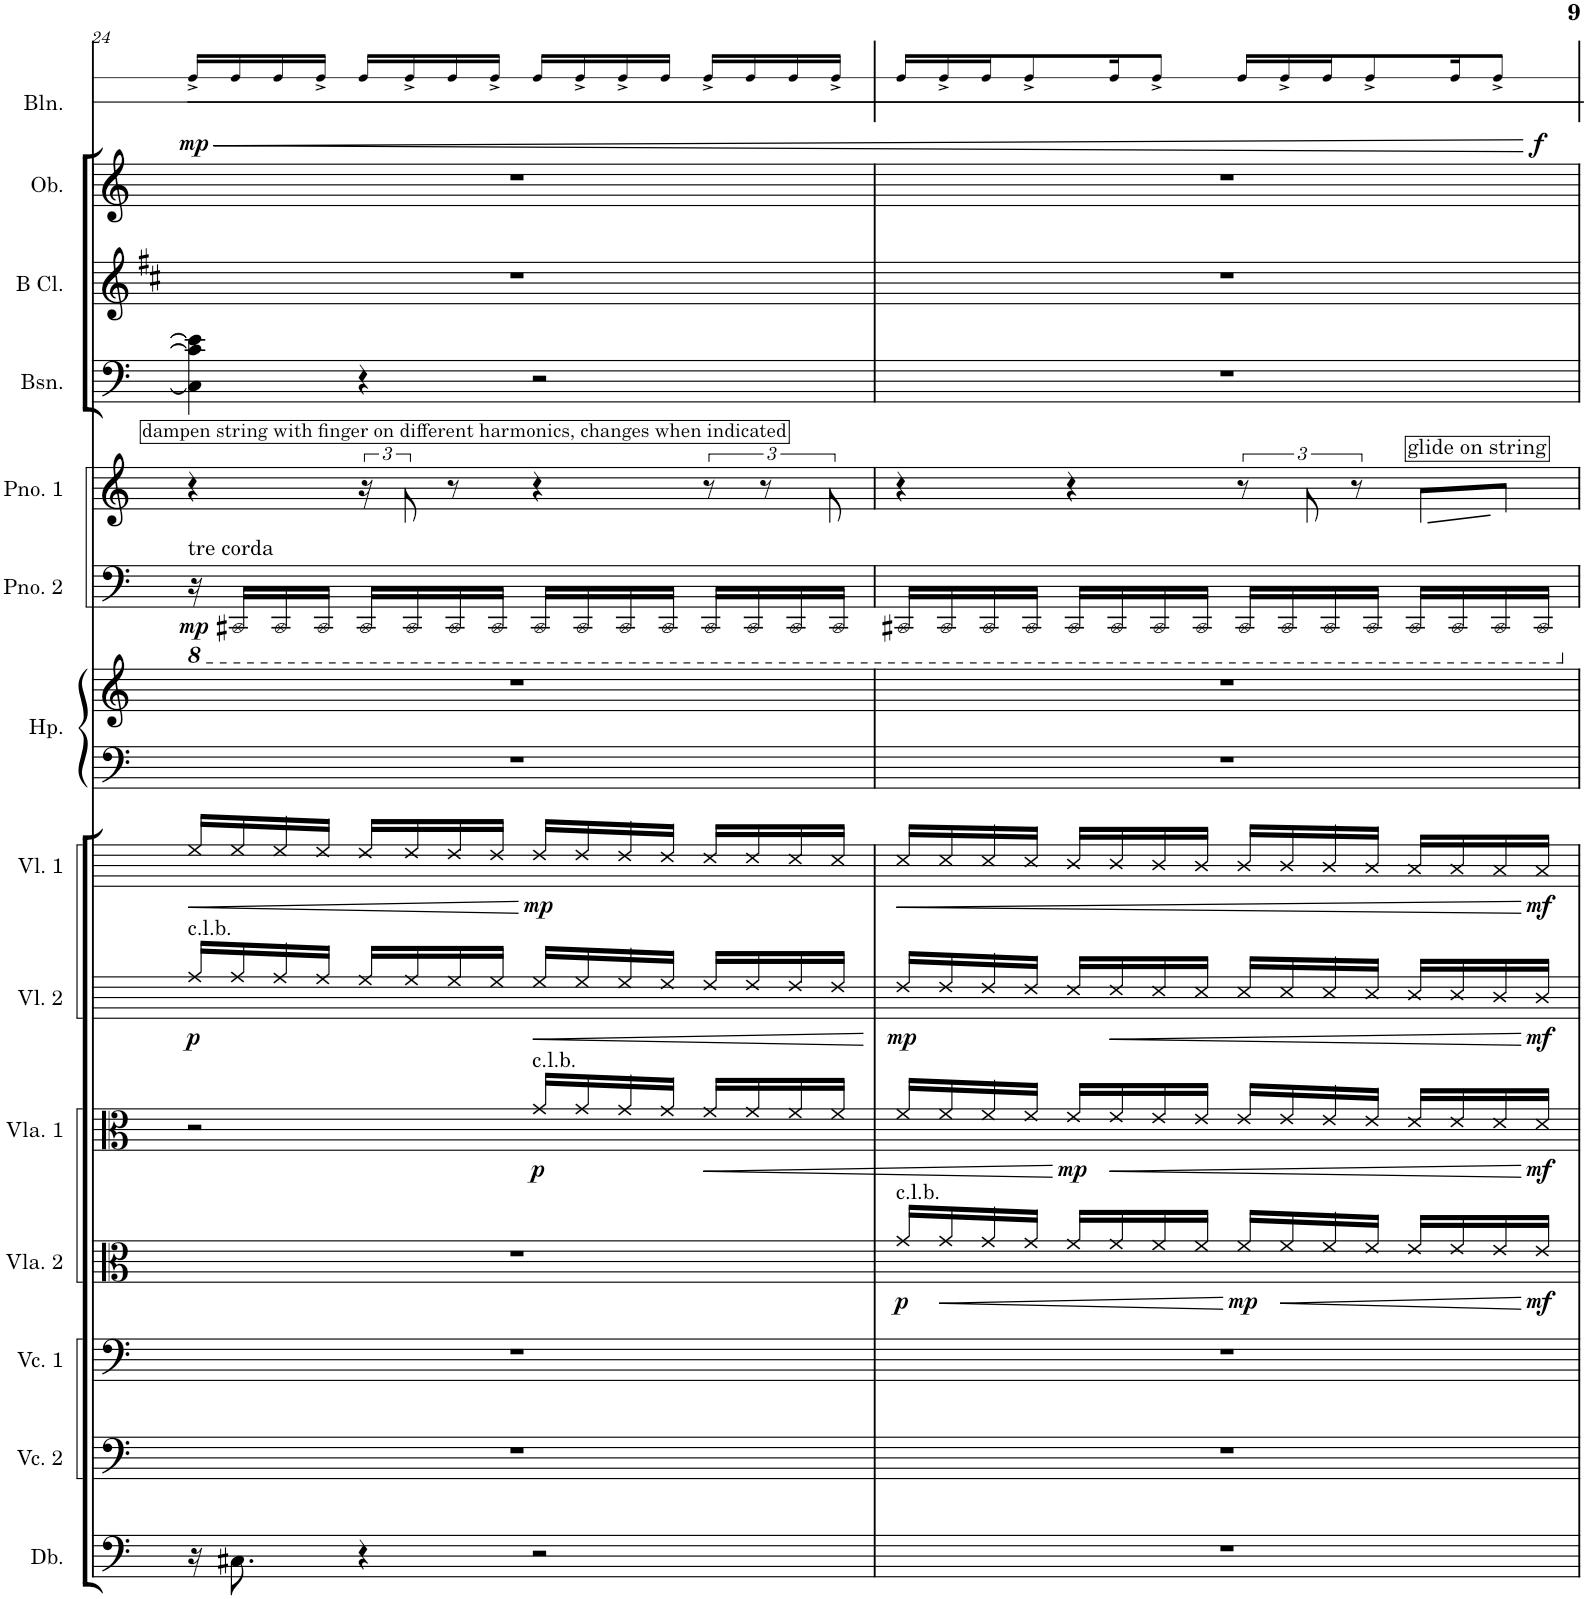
**kern	**kern	**kern	**kern	**dynam	**kern	**dynam	**kern	**dynam	**kern	**dynam	**kern	**kern	**kern	**kern	**dynam	**kern	**kern	**kern	**kern	**dynam	**kern
*part14	*part13	*part12	*part11	*part11	*part10	*part10	*part9	*part9	*part8	*part8	*part7	*part7	*part6	*part6	*part6	*part5	*part4	*part3	*part2	*part2	*part1
*staff16	*staff15	*staff14	*staff13	*staff13	*staff12	*staff12	*staff11	*staff11	*staff10	*staff10	*staff9	*staff8	*staff7	*staff6	*staff6/7	*staff5	*staff4	*staff3	*staff2	*staff2	*staff1
*I"Double Bass	*I"Violoncello 2	*I"Violoncello 1	*I"Viola 2	*	*I"Viola 1	*	*I"Violin 2	*	*I"Violin 1	*	*I"Harp	*	*I"Piano 1	*	*	*I"Bassoon	*I"Clarinet in B	*I"Oboe	*I"Balloon	*	*I"atmen
*I'Db.	*I'Vc. 2	*I'Vc. 1	*I'Vla. 2	*	*I'Vla. 1	*	*I'Vl. 2	*	*I'Vl. 1	*	*I'Hp.	*	*I'Pno. 1	*	*	*I'Bsn.	*	*I'Ob.	*I'Bln.	*	*
!!LO:PB:g=z
*clefF4	*clefF4	*clefF4	*clefC3	*	*clefC3	*	*clefG2	*	*clefG2	*	*clefF4	*clefG2	*clefF4	*clefG2	*	*clefC3	*clefG2	*clefG2	*clefG2	*	*clefG2
*Trd7c12	*	*	*	*	*	*	*	*	*	*	*	*	*	*	*	*	*Trd1c2	*	*Trd-7c-12	*	*
*k[]	*k[]	*k[]	*k[]	*	*k[]	*	*k[]	*	*k[]	*	*k[]	*k[]	*k[]	*k[]	*	*k[]	*k[f#c#]	*k[]	*k[]	*	*k[]
*M4/4	*M4/4	*M4/4	*M4/4	*	*M4/4	*	*M4/4	*	*M4/4	*	*M4/4	*M4/4	*M4/4	*M4/4	*	*M4/4	*M4/4	*M4/4	*M4/4	*	*M4/4
=24	=24	=24	=24	=24	=24	=24	=24	=24	=24	=24	=24	=24	=24	=24	=24	=24	=24	=24	=24	=24	=24
!	!	!	!	!	!	!	!	!	!	!LO:HP:b	!	!	!	!	!	!	!	!	!	!	!
*	*	*	*	*	*	*	*	*	*	*	*	*	*8ba	*	*	*	*	*	*	*	*
!	!	!	!	!	!	!	!	!	!	!	!	!	!	!LO:TX:a:t=dampen string with finger on different harmonics, changes when indicated	!	!	!	!	!	!	!
!	!	!	!	!	!	!	!	!	!	!	!	!	!LO:TX:a:t=tre corda	!	!	!	!	!	!	!	!
!	!	!	!	!	!	!	!LO:TX:a:t=c.l.b.	!	!	!	!	!	!	!	!	!	!	!	!	!	!
!	!	!	!	!	!	!	!	!LO:DY:b	!	!	!	!	!	!	!LO:DY:b=2	!	!	!	!	!LO:HP:b	!
!	!	!	!	!	!	!	!	!	!	!	!	!	!	!	!	!	!	!	!	!LO:DY:n=1:b	!
16r	1r	1r	1r	.	2r	.	16ff/LL	p	16ee/LL	<	1r	1r	16r	4r	mp	4C\] 4c\] 4e-\]	1r	1r	1ff	< mp	16ff^/LL
8.C#X\	.	.	.	.	.	.	16ff/	.	16ee/	.	.	.	16CCC#X/LL	.	.	.	.	.	.	.	16ff/ 16ff/
.	.	.	.	.	.	.	16ee/	.	16dd/	.	.	.	16CCC#/	.	.	.	.	.	.	.	16ff/
.	.	.	.	.	.	.	16ee/JJ	.	16dd/JJ	.	.	.	16CCC#/JJ	.	.	.	.	.	.	.	16ff/^ 16ff/^JJ
4r	.	.	.	.	.	.	16ee/LL	.	16dd/LL	.	.	.	16CCC#/LL	24r	.	4r	.	.	.	.	16ff/LL
.	.	.	.	.	.	.	.	.	.	.	.	.	.	12B/	.	.	.	.	.	.	.
.	.	.	.	.	.	.	16ee/	.	16dd/	.	.	.	16CCC#/	.	.	.	.	.	.	.	16ff/^ 16ff/^
.	.	.	.	.	.	.	16ee/	.	16dd/	.	.	.	16CCC#/	8r	.	.	.	.	.	.	16ff/
.	.	.	.	.	.	.	16ee/JJ	.	16dd/JJ	.	.	.	16CCC#/JJ	.	.	.	.	.	.	.	16ff/^ 16ff/^JJ
!	!	!	!	!	!LO:TX:a:t=c.l.b.	!	!	!	!	!	!	!	!	!	!	!	!	!	!	!	!
!	!	!	!	!	!	!LO:DY:b	!	!LO:HP:b	!	!LO:DY:n=1:b	!	!	!	!	!	!	!	!	!	!	!
2r	.	.	.	.	16g/LL	p	16ee/LL	<	16dd/LL	[ mp	.	.	16CCC#/LL	4r	.	2r	.	.	.	.	16ff/LL
.	.	.	.	.	16g/	.	16ee/	.	16dd/	.	.	.	16CCC#/	.	.	.	.	.	.	.	16ff/^ 16ff/^
.	.	.	.	.	16f/	.	16dd/	.	16cc/	.	.	.	16CCC#/	.	.	.	.	.	.	.	16ff^/
.	.	.	.	.	16f/JJ	.	16dd/JJ	.	16cc/JJ	.	.	.	16CCC#/JJ	.	.	.	.	.	.	.	16ff/ 16ff/JJ
!	!	!	!	!	!	!LO:HP:b	!	!	!	!	!	!	!	!	!	!	!	!	!	!	!
.	.	.	.	.	16f/LL	<	16dd/LL	.	16cc/LL	.	.	.	16CCC#/LL	12r	.	.	.	.	.	.	16ff^/LL
.	.	.	.	.	16f/	.	16dd/	.	16cc/	.	.	.	16CCC#/	.	.	.	.	.	.	.	16ff/ 16ff/
.	.	.	.	.	.	.	.	.	.	.	.	.	.	12r	.	.	.	.	.	.	.
.	.	.	.	.	16f/	.	16dd/	.	16cc/	.	.	.	16CCC#/	.	.	.	.	.	.	.	16ff/
.	.	.	.	.	.	.	.	.	.	.	.	.	.	12B/	.	.	.	.	.	.	.
.	.	.	.	.	16f/JJ	.	16dd/JJ	.	16cc/JJ	.	.	.	16CCC#/JJ	.	.	.	.	.	.	.	16ff/^ 16ff/^JJ
.	.	.	.	.	.	.	.	[	.	.	.	.	.	.	.	.	.	.	.	.	.
=25-	=25-	=25-	=25-	=25-	=25-	=25-	=25-	=25-	=25-	=25-	=25-	=25-	=25-	=25-	=25-	=25-	=25-	=25-	=25-	=25-	=25-
!	!	!	!LO:TX:a:t=c.l.b.	!	!	!	!	!	!	!	!	!	!	!	!	!	!	!	!	!	!
!	!	!	!	!LO:DY:b	!	!	!	!LO:DY:b	!	!LO:HP:b	!	!	!	!	!	!	!	!	!	!	!
1r	1r	1r	16g/LL	p	16f/LL	.	16dd/LL	mp	16cc/LL	<	1r	1r	16CCC#X/LL	4r	.	1r	1r	1r	2.ff	.	16ff/LL
!	!	!	!	!LO:HP:b	!	!	!	!	!	!	!	!	!	!	!	!	!	!	!	!	!
.	.	.	16g/	<	16f/	.	16dd/	.	16cc/	.	.	.	16CCC#/	.	.	.	.	.	.	.	16ff/^ 16ff/^
.	.	.	16f/	.	16e/	.	16cc/	.	16b/	.	.	.	16CCC#/	.	.	.	.	.	.	.	16ff/J
.	.	.	16f/JJ	.	16e/JJ	.	16cc/JJ	.	16b/JJ	.	.	.	16CCC#/JJ	.	.	.	.	.	.	.	8ff/^ 8ff/^
!	!	!	!	!	!	!LO:DY:n=1:b	!	!	!	!	!	!	!	!	!	!	!	!	!	!	!
.	.	.	16f/LL	.	16e/LL	[ mp	16cc/LL	.	16b/LL	.	.	.	16CCC#/LL	4r	.	.	.	.	.	.	.
!	!	!	!	!	!	!LO:HP:b	!	!LO:HP:b	!	!	!	!	!	!	!	!	!	!	!	!	!
.	.	.	16f/	.	16e/	<	16cc/	<	16b/	.	.	.	16CCC#/	.	.	.	.	.	.	.	16ff/K
.	.	.	16f/	.	16e/	.	16cc/	.	16b/	.	.	.	16CCC#/	.	.	.	.	.	.	.	8ff^/J
.	.	.	16f/JJ	.	16e/JJ	.	16cc/JJ	.	16b/JJ	.	.	.	16CCC#/JJ	.	.	.	.	.	.	.	.
!	!	!	!	!LO:DY:n=1:b	!	!	!	!	!	!	!	!	!	!	!	!	!	!	!	!	!
.	.	.	16f/LL	[ mp	16e/LL	.	16cc/LL	.	16b/LL	.	.	.	16CCC#/LL	12r	.	.	.	.	.	.	16ff/LL
!	!	!	!	!LO:HP:b	!	!	!	!	!	!	!	!	!	!	!	!	!	!	!	!	!
.	.	.	16f/	<	16e/	.	16cc/	.	16b/	.	.	.	16CCC#/	.	.	.	.	.	.	.	16ff/^ 16ff/^
.	.	.	.	.	.	.	.	.	.	.	.	.	.	12B/	.	.	.	.	.	.	.
.	.	.	16e/	.	16d/	.	16b/	.	16a/	.	.	.	16CCC#/	.	.	.	.	.	.	.	16ff/J
.	.	.	.	.	.	.	.	.	.	.	.	.	.	12r	.	.	.	.	.	.	.
.	.	.	16e/JJ	.	16d/JJ	.	16b/JJ	.	16a/JJ	.	.	.	16CCC#/JJ	.	.	.	.	.	.	.	8ff/^ 8ff/^
!	!	!	!	!	!	!	!	!	!	!	!	!	!	!LO:TX:a:t=glide on string	!	!	!	!	!	!	!
.	.	.	16e/LL	.	16d/LL	.	16b/LL	.	16a/LL	.	.	.	16CCC#/LL	8B/L	.	.	.	.	8.ffL	.	.
.	.	.	16e/	.	16d/	.	16b/	.	16a/	.	.	.	16CCC#/	.	.	.	.	.	.	.	16ff/ 16ff/K
.	.	.	16e/	.	16d/	.	16b/	.	16a/	.	.	.	16CCC#/	8d/J	.	.	.	.	.	.	8ff^/J
!	!	!	!	!LO:DY:n=2:b	!	!LO:DY:n=2:b	!	!LO:DY:n=1:b	!	!LO:DY:n=1:b	!	!	!	!	!	!	!	!	!	!LO:DY:n=1:b	!
.	.	.	16e/JJ	[ mf	16d/JJ	[ mf	16b/JJ	[ mf	16a/JJ	[ mf	.	.	16CCC#/JJ	.	.	.	.	.	16ffJk	[ f	.
*	*	*	*	*	*	*	*	*	*	*	*	*	*X8ba	*	*	*	*	*	*	*	*
=-	=-	=-	=-	=-	=-	=-	=-	=-	=-	=-	=-	=-	=-	=-	=-	=-	=-	=-	=-	=-	=-
*-	*-	*-	*-	*-	*-	*-	*-	*-	*-	*-	*-	*-	*-	*-	*-	*-	*-	*-	*-	*-	*-
